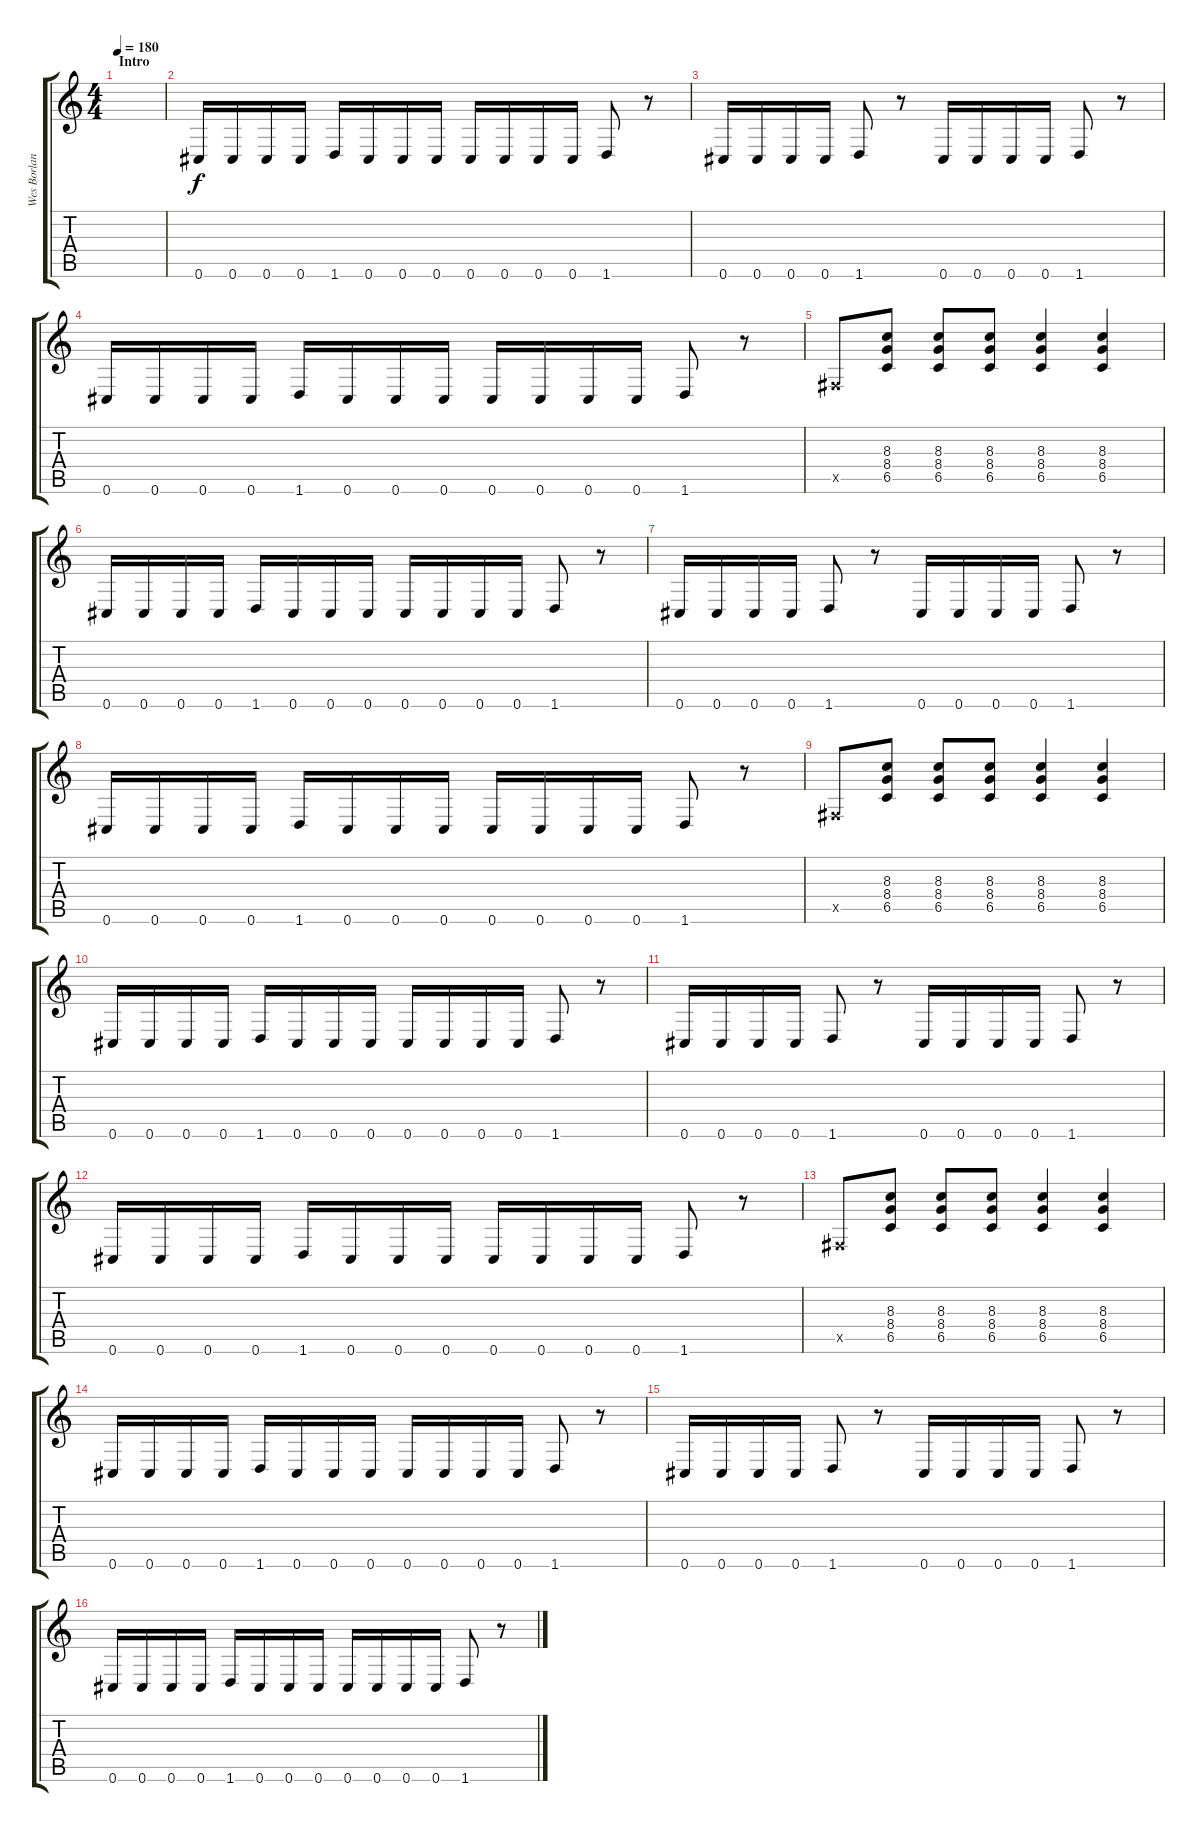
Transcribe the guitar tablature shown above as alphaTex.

\track ("Wes Borland 1" "Wes Borlan") {instrument overdrivenguitar}
\staff {score tabs}
\tuning (Db4 Ab3 E3 B2 Gb2 Db2) {hide}
\ts (4 4)
\section ("" "Intro")
\tempo 180
\clef g2
\ks c
|
0.6.16 0.6.16 0.6.16 0.6.16 1.6.16 0.6.16 0.6.16 0.6.16 0.6.16 0.6.16 0.6.16 0.6.16 1.6.8 r.8 |
0.6.16 0.6.16 0.6.16 0.6.16 1.6.8 r.8 0.6.16 0.6.16 0.6.16 0.6.16 1.6.8 r.8 |
0.6.16 0.6.16 0.6.16 0.6.16 1.6.16 0.6.16 0.6.16 0.6.16 0.6.16 0.6.16 0.6.16 0.6.16 1.6.8 r.8 |
0.5{x}.8 (8.3 8.4 6.5).8 (8.3 8.4 6.5).8 (8.3 8.4 6.5).8 (8.3 8.4 6.5).4 (8.3 8.4 6.5).4 |
0.6.16 0.6.16 0.6.16 0.6.16 1.6.16 0.6.16 0.6.16 0.6.16 0.6.16 0.6.16 0.6.16 0.6.16 1.6.8 r.8 |
0.6.16 0.6.16 0.6.16 0.6.16 1.6.8 r.8 0.6.16 0.6.16 0.6.16 0.6.16 1.6.8 r.8 |
0.6.16 0.6.16 0.6.16 0.6.16 1.6.16 0.6.16 0.6.16 0.6.16 0.6.16 0.6.16 0.6.16 0.6.16 1.6.8 r.8 |
0.5{x}.8 (8.3 8.4 6.5).8 (8.3 8.4 6.5).8 (8.3 8.4 6.5).8 (8.3 8.4 6.5).4 (8.3 8.4 6.5).4 |
0.6.16 0.6.16 0.6.16 0.6.16 1.6.16 0.6.16 0.6.16 0.6.16 0.6.16 0.6.16 0.6.16 0.6.16 1.6.8 r.8 |
0.6.16 0.6.16 0.6.16 0.6.16 1.6.8 r.8 0.6.16 0.6.16 0.6.16 0.6.16 1.6.8 r.8 |
0.6.16 0.6.16 0.6.16 0.6.16 1.6.16 0.6.16 0.6.16 0.6.16 0.6.16 0.6.16 0.6.16 0.6.16 1.6.8 r.8 |
0.5{x}.8 (8.3 8.4 6.5).8 (8.3 8.4 6.5).8 (8.3 8.4 6.5).8 (8.3 8.4 6.5).4 (8.3 8.4 6.5).4 |
0.6.16 0.6.16 0.6.16 0.6.16 1.6.16 0.6.16 0.6.16 0.6.16 0.6.16 0.6.16 0.6.16 0.6.16 1.6.8 r.8 |
0.6.16 0.6.16 0.6.16 0.6.16 1.6.8 r.8 0.6.16 0.6.16 0.6.16 0.6.16 1.6.8 r.8 |
0.6.16 0.6.16 0.6.16 0.6.16 1.6.16 0.6.16 0.6.16 0.6.16 0.6.16 0.6.16 0.6.16 0.6.16 1.6.8 r.8
